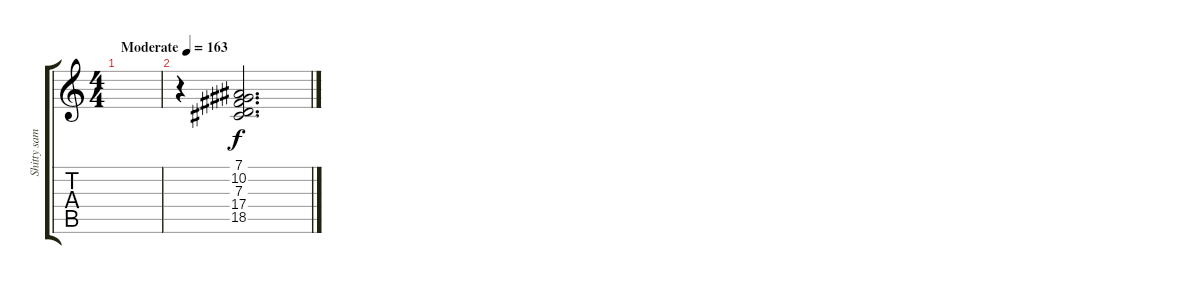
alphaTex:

\track ("Shitty samples made by skrillez" "Shitty sam") {instrument reversecymbal}
\staff {score tabs}
\tuning (Eb4 Bb3 Gb3 Db3 Ab2 Db2) {hide}
\ts (4 4)
\tempo (163 "Moderate")
\clef g2
\ks c
|
r.4 (7.1 10.2 7.3 17.4 18.5).2{d}
